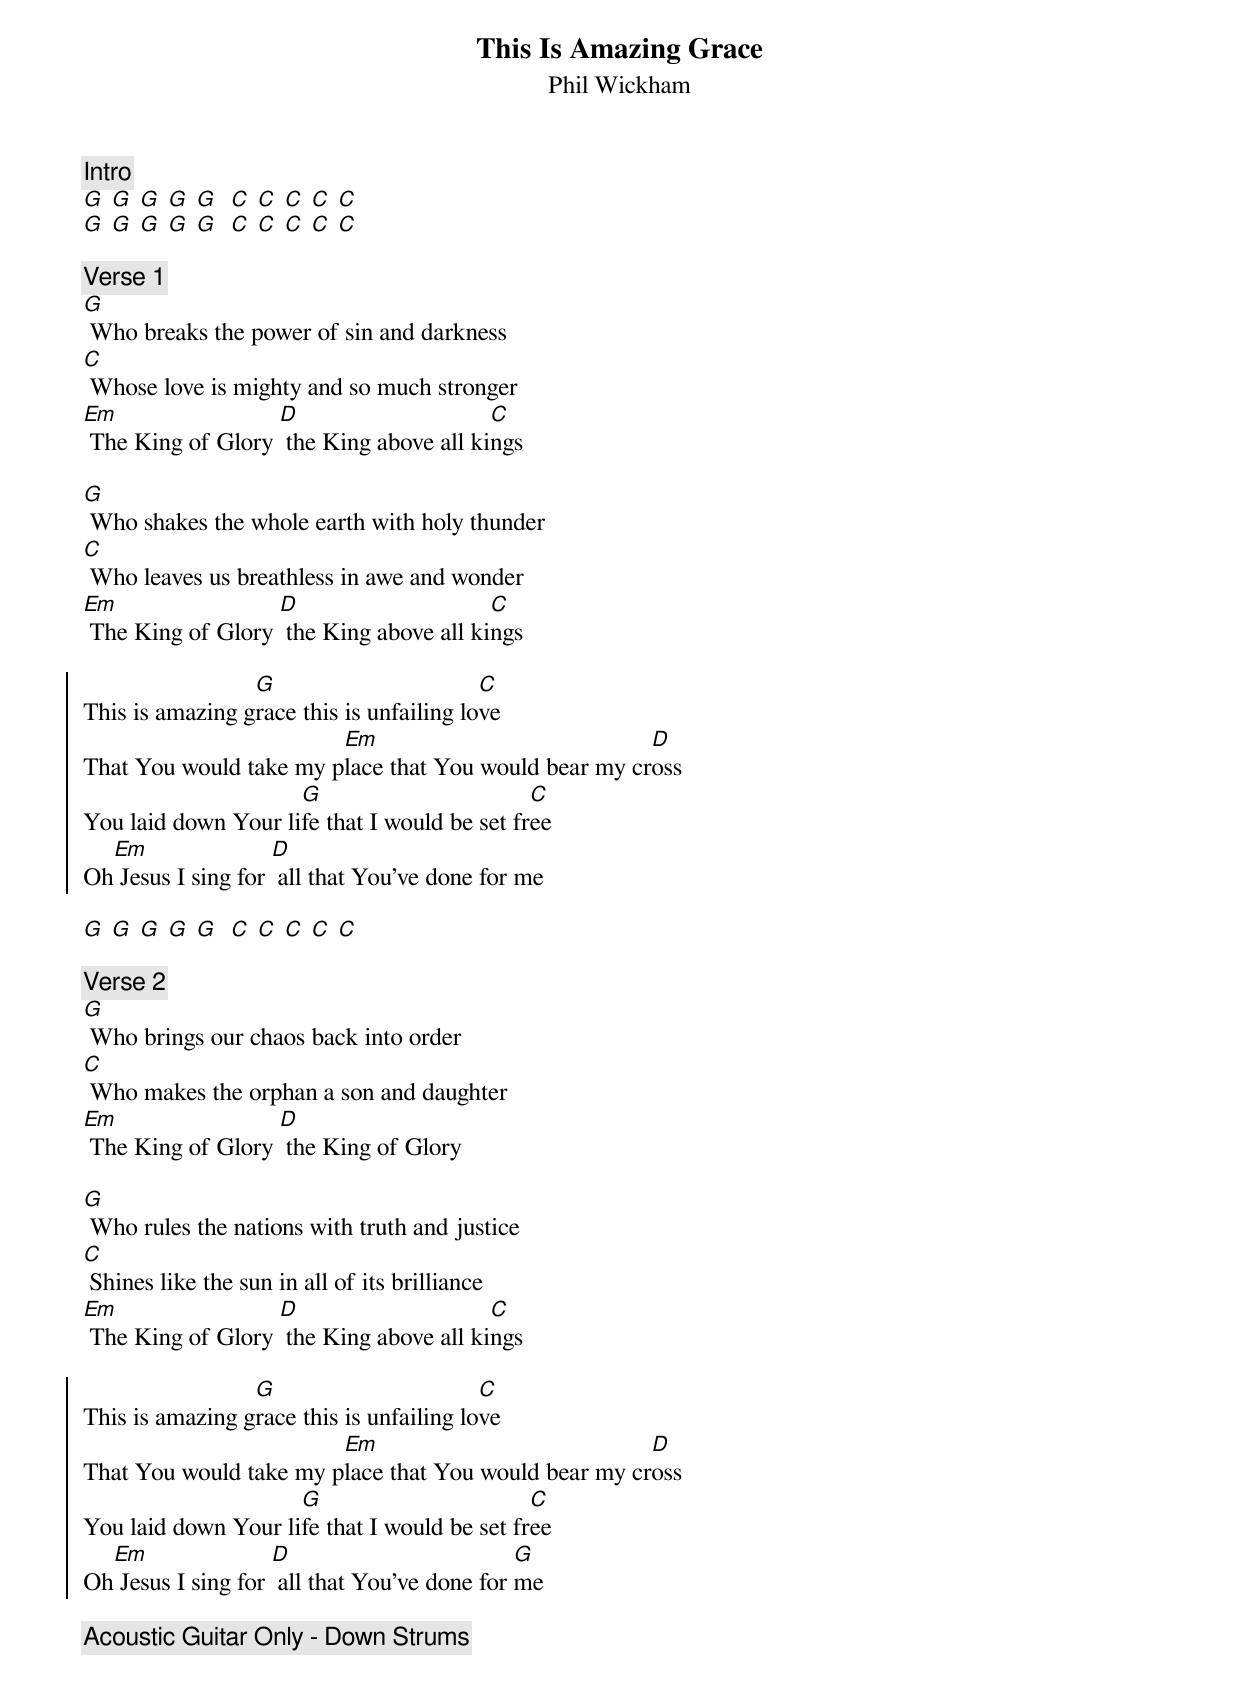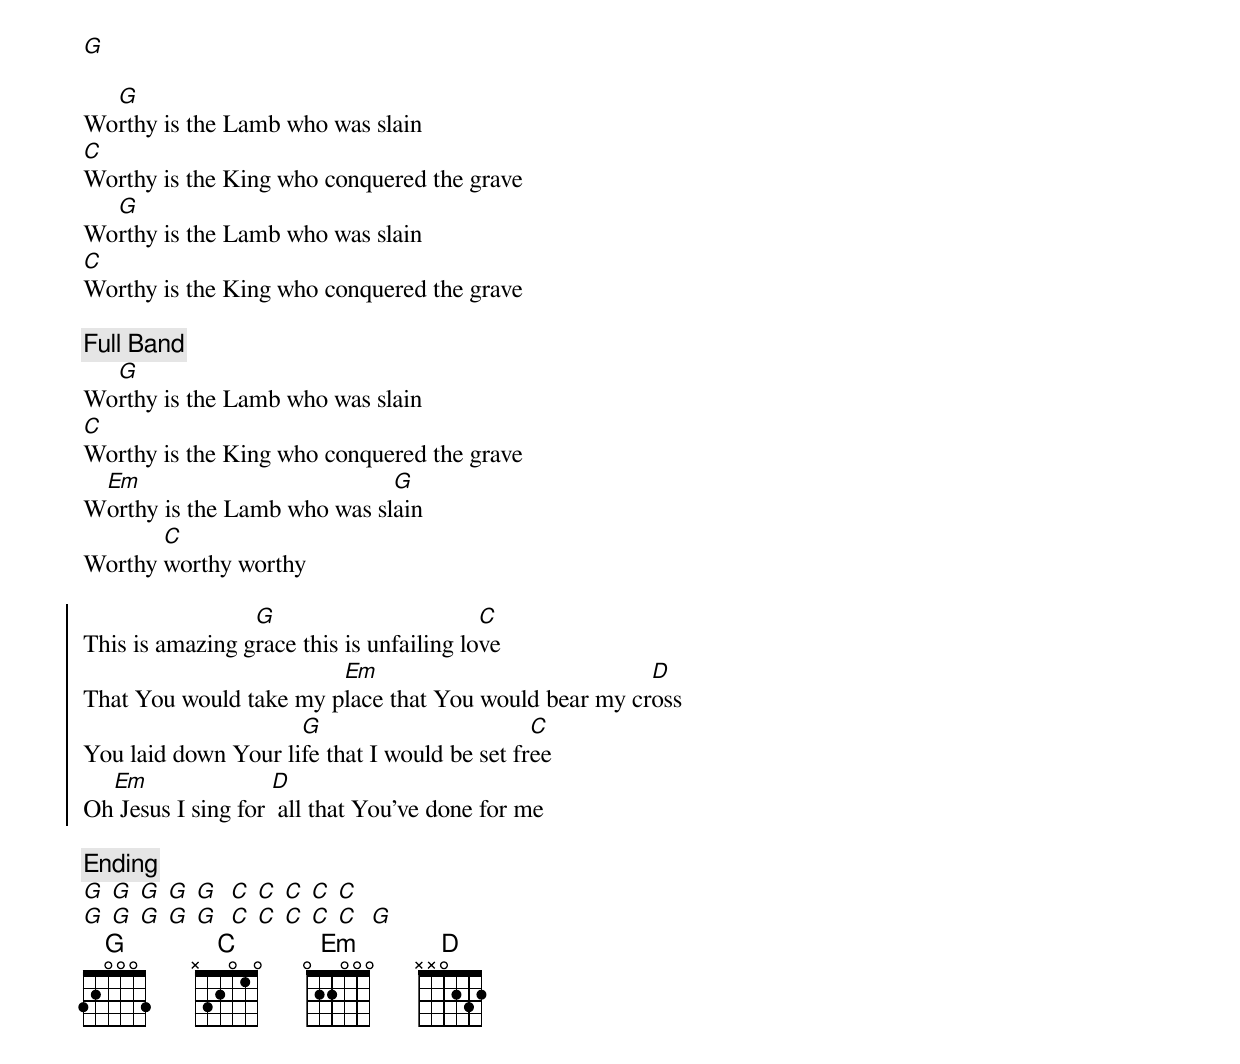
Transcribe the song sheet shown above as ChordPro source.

{title:This Is Amazing Grace}
{subtitle:Phil Wickham}
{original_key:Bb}
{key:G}
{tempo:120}
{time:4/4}
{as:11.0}
{c:Intro}
[G] [G] [G] [G] [G]  [C] [C] [C] [C] [C]
[G] [G] [G] [G] [G]  [C] [C] [C] [C] [C]

{c:Verse 1}
[G] Who breaks the power of sin and darkness
[C] Whose love is mighty and so much stronger
[Em] The King of Glory [D] the King above all ki[C]ngs

[G] Who shakes the whole earth with holy thunder
[C] Who leaves us breathless in awe and wonder
[Em] The King of Glory [D] the King above all ki[C]ngs

{soc}
This is amazing g[G]race this is unfailing lo[C]ve
That You would take my p[Em]lace that You would bear my cr[D]oss
You laid down Your li[G]fe that I would be set fr[C]ee
Oh[Em] Jesus I sing for [D] all that You've done for me
{eoc}

[G] [G] [G] [G] [G]  [C] [C] [C] [C] [C]

{c:Verse 2}
[G] Who brings our chaos back into order
[C] Who makes the orphan a son and daughter
[Em] The King of Glory [D] the King of Glory

[G] Who rules the nations with truth and justice
[C] Shines like the sun in all of its brilliance
[Em] The King of Glory [D] the King above all ki[C]ngs

{soc}
This is amazing g[G]race this is unfailing lo[C]ve
That You would take my p[Em]lace that You would bear my cr[D]oss
You laid down Your li[G]fe that I would be set fr[C]ee
Oh[Em] Jesus I sing for [D] all that You've done for [G]me
{eoc}

{c:Acoustic Guitar Only - Down Strums}
[G]

{sob}
Wo[G]rthy is the Lamb who was slain
[C]Worthy is the King who conquered the grave
Wo[G]rthy is the Lamb who was slain
[C]Worthy is the King who conquered the grave

{c:Full Band}
Wo[G]rthy is the Lamb who was slain
[C]Worthy is the King who conquered the grave
W[Em]orthy is the Lamb who was sl[G]ain
Worthy [C]worthy worthy
{eob}

{soc}
This is amazing g[G]race this is unfailing lo[C]ve
That You would take my p[Em]lace that You would bear my cr[D]oss
You laid down Your li[G]fe that I would be set fr[C]ee
Oh[Em] Jesus I sing for [D] all that You've done for me
{eoc}

{c:Ending}
[G] [G] [G] [G] [G]  [C] [C] [C] [C] [C]
[G] [G] [G] [G] [G]  [C] [C] [C] [C] [C]  [G]
